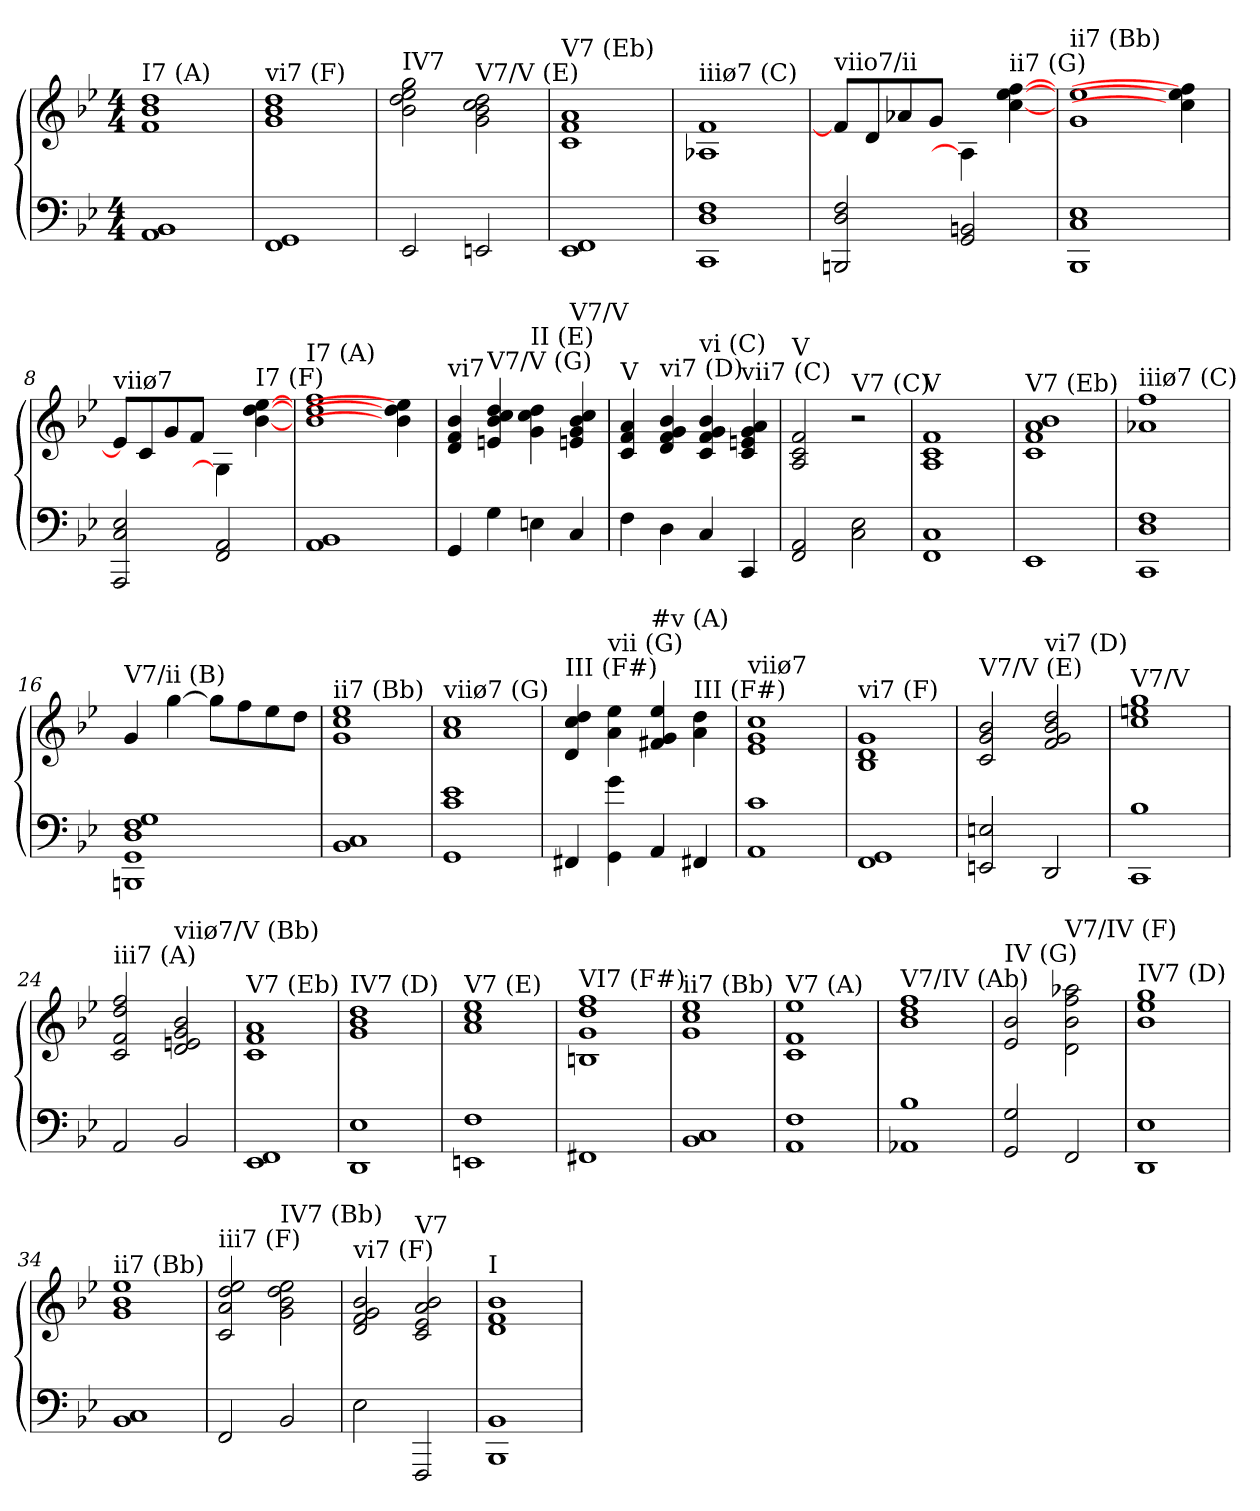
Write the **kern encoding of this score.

**kern	**kern
*part2	*part1
*staff2	*staff1
*clefF4	*clefG2
*k[b-e-]	*k[b-e-]
*B-:	*B-:
*M4/4	*M4/4
=1	=1
!	!LO:TX:a:t=I7 (A)
1AA 1BB-	1f 1b- 1dd
=2	=2
!	!LO:TX:a:t=vi7 (F)
1FF 1GG	1g 1b- 1dd
=3	=3
!	!LO:TX:a:t=IV7
2EE-	2b- 2dd 2ee- 2gg
!	!LO:TX:a:t=V7/V (E)
2EEn	2g 2b- 2cc 2dd
=4	=4
!	!LO:TX:a:t=V7 (Eb)
1EE- 1FF	1c 1f 1a
=5	=5
!	!LO:TX:a:t=iiiø7 (C)
1CC 1D 1F	1A-X 1f
=6	=6
!	!LO:TX:a:t=viio7/ii
2BBBn 2D 2F	8f/L]
.	8d/
.	8a-X/
.	8g/J
2GG 2BBn	4A-\]
!	!LO:TX:a:t=ii7 (G)
.	[4cc [4ee- [4ff
=7	=7
!	!LO:TX:a:t=ii7 (Bb)
1BBB- 1C 1E-	1g 1ee-
4ryy	4cc] 4ee-] 4ff]
=8	=8
!	!LO:TX:a:t=viiø7
2AAA 2C 2E-	8e-/L]
.	8c/
.	8g/
.	8f/J
2FF 2AA	4G\]
!	!LO:TX:a:t=I7 (F)
.	[4b- [4dd [4ee-
=9	=9
!	!LO:TX:a:t=I7 (A)
1AA 1BB-	1b- 1dd 1ff
4ryy	4b-] 4dd] 4ee-]
=10	=10
!	!LO:TX:a:t=vi7
4GG	4d 4f 4b-
!	!LO:TX:a:t=V7/V (G)
4G	4en 4b- 4cc 4dd
!	!LO:TX:a:t=II (E)
4En	4g 4cc 4dd
!	!LO:TX:a:t=V7/V
4C	4en 4g 4b- 4cc
=11	=11
!	!LO:TX:a:t=V
4F	4c 4f 4a
!	!LO:TX:a:t=vi7 (D)
4D	4d 4f 4g 4b-
!	!LO:TX:a:t=vi (C)
4C	4c 4f 4g 4b-
!	!LO:TX:a:t=vii7 (C)
4CC	4c 4en 4g 4a
=12	=12
!	!LO:TX:a:t=V
2FF 2AA	2A 2c 2f
!	!LO:TX:a:t=V7 (C)
2C 2E-	2r
=13	=13
!	!LO:TX:a:t=V
1FF 1C	1A 1c 1f
=14	=14
!	!LO:TX:a:t=V7 (Eb)
1EE-	1c 1f 1a 1b-
=15	=15
!	!LO:TX:a:t=iiiø7 (C)
1CC 1D 1F	1a-X 1ff
=16	=16
!	!LO:TX:a:t=V7/ii (B)
1BBBn 1GG 1D 1F 1G	4g/
.	[4gg\
.	8gg\L]
.	8ff\
.	8ee-\
.	8dd\J
=17	=17
!	!LO:TX:a:t=ii7 (Bb)
1BB- 1C	1g 1cc 1ee-
=18	=18
!	!LO:TX:a:t=viiø7 (G)
1GG 1c 1e-	1a 1cc
=19	=19
!	!LO:TX:a:t=III (F#)
4FF#X	4d 4cc 4dd
!	!LO:TX:a:t=vii (G)
4GG 4g	4a 4ee-
!	!LO:TX:a:t=#v (A)
4AA	4f#X 4g 4ee-
!	!LO:TX:a:t=III (F#)
4FF#X	4a 4dd
=20	=20
!	!LO:TX:a:t=viiø7
1AA 1c	1e- 1g 1cc
=21	=21
!	!LO:TX:a:t=vi7 (F)
1FF 1GG	1B- 1d 1g
=22	=22
!	!LO:TX:a:t=V7/V (E)
2EEn 2En	2c 2g 2b-
!	!LO:TX:a:t=vi7 (D)
2DD	2f 2g 2b- 2dd
=23	=23
!	!LO:TX:a:t=V7/V
1CC 1B-	1cc 1een 1gg
=24	=24
!	!LO:TX:a:t=iii7 (A)
2AA	2c 2f 2dd 2ff
!	!LO:TX:a:t=viiø7/V (Bb)
2BB-	2d 2en 2g 2b-
=25	=25
!	!LO:TX:a:t=V7 (Eb)
1EE- 1FF	1c 1f 1a
=26	=26
!	!LO:TX:a:t=IV7 (D)
1DD 1E-	1g 1b- 1dd
=27	=27
!	!LO:TX:a:t=V7 (E)
1EEn 1F	1a 1cc 1ee-
=28	=28
!	!LO:TX:a:t=VI7 (F#)
1FF#X	1Bn 1g 1dd 1ff
=29	=29
!	!LO:TX:a:t=ii7 (Bb)
1BB- 1C	1g 1cc 1ee-
=30	=30
!	!LO:TX:a:t=V7 (A)
1AA 1F	1c 1f 1ee-
=31	=31
!	!LO:TX:a:t=V7/IV (Ab)
1AA-X 1B-	1b- 1dd 1ff
=32	=32
!	!LO:TX:a:t=IV (G)
2GG 2G	2e- 2b-
!	!LO:TX:a:t=V7/IV (F)
2FF	2d 2b- 2ff 2aa-X
=33	=33
!	!LO:TX:a:t=IV7 (D)
1DD 1E-	1b- 1ee- 1gg
=34	=34
!	!LO:TX:a:t=ii7 (Bb)
1BB- 1C	1g 1b- 1ee-
=35	=35
!	!LO:TX:a:t=iii7 (F)
2FF	2c 2a 2dd 2ee-
!	!LO:TX:a:t=IV7 (Bb)
2BB-	2g 2b- 2dd 2ee-
=36	=36
!	!LO:TX:a:t=vi7 (F)
2E-	2d 2f 2g 2b-
!	!LO:TX:a:t=V7
2FFF	2c 2e- 2a 2b-
=37	=37
!	!LO:TX:a:t=I
1BBB- 1BB-	1d 1f 1b-
=	=
*-	*-
